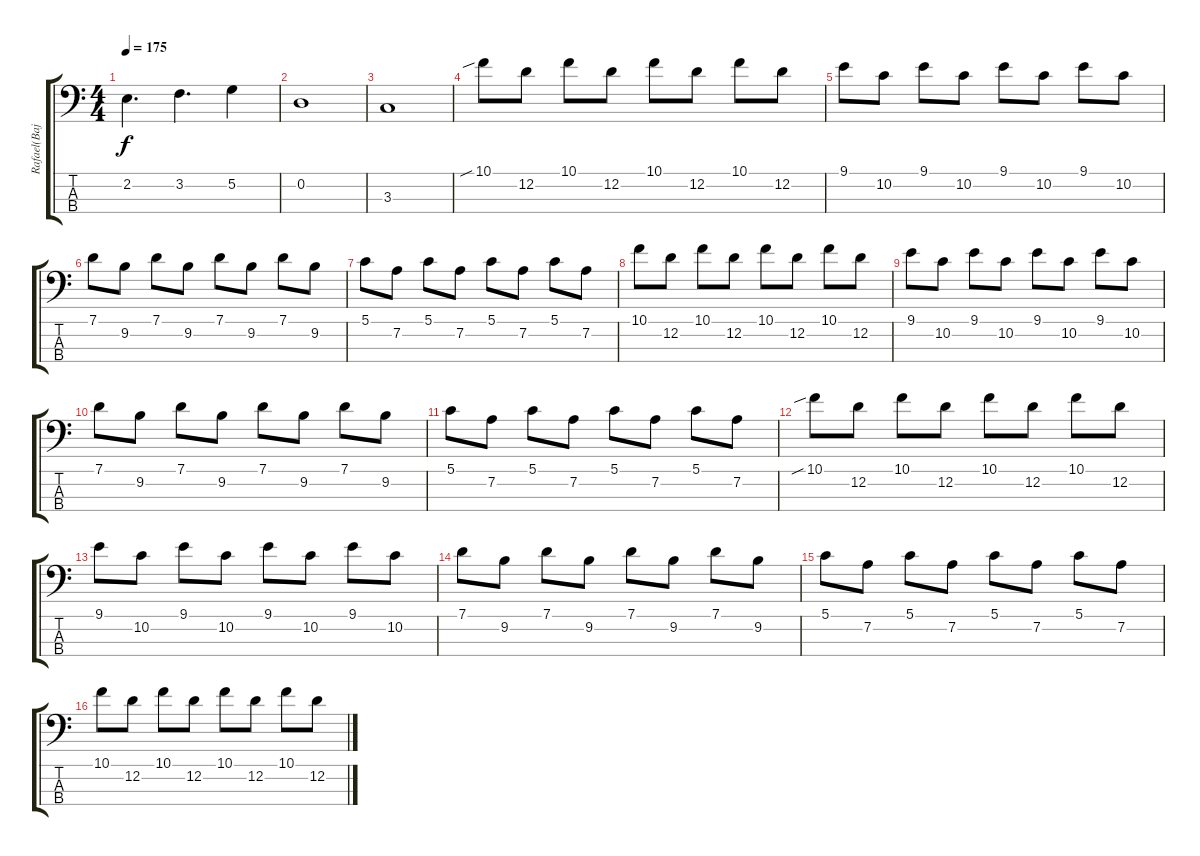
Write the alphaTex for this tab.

\track ("Rafael(Bajo)" "Rafael(Baj") {instrument electricbassfinger}
\staff {score tabs}
\tuning (G2 D2 A1 E1) {hide}
\ts (4 4)
\tempo 175
\clef f4
\ks c
2.2.4{d dy f} 3.2.4{d} 5.2.4 |
0.2.1 |
3.3.1 |
10.1{sib}.8 12.2.8 10.1.8 12.2.8 10.1.8 12.2.8 10.1.8 12.2.8 |
9.1.8 10.2.8 9.1.8 10.2.8 9.1.8 10.2.8 9.1.8 10.2.8 |
7.1.8 9.2.8 7.1.8 9.2.8 7.1.8 9.2.8 7.1.8 9.2.8 |
5.1.8 7.2.8 5.1.8 7.2.8 5.1.8 7.2.8 5.1.8 7.2.8 |
10.1.8 12.2.8 10.1.8 12.2.8 10.1.8 12.2.8 10.1.8 12.2.8 |
9.1.8 10.2.8 9.1.8 10.2.8 9.1.8 10.2.8 9.1.8 10.2.8 |
7.1.8 9.2.8 7.1.8 9.2.8 7.1.8 9.2.8 7.1.8 9.2.8 |
5.1.8 7.2.8 5.1.8 7.2.8 5.1.8 7.2.8 5.1.8 7.2.8 |
10.1{sib}.8 12.2.8 10.1.8 12.2.8 10.1.8 12.2.8 10.1.8 12.2.8 |
9.1.8 10.2.8 9.1.8 10.2.8 9.1.8 10.2.8 9.1.8 10.2.8 |
7.1.8 9.2.8 7.1.8 9.2.8 7.1.8 9.2.8 7.1.8 9.2.8 |
5.1.8 7.2.8 5.1.8 7.2.8 5.1.8 7.2.8 5.1.8 7.2.8 |
10.1.8 12.2.8 10.1.8 12.2.8 10.1.8 12.2.8 10.1.8 12.2.8
